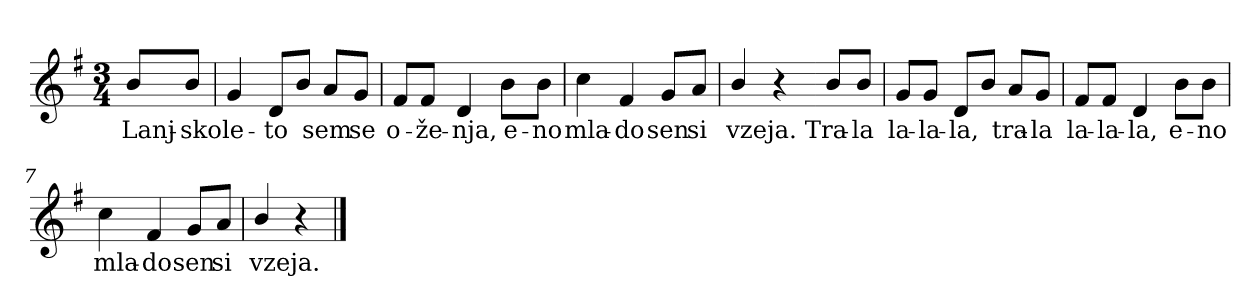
**kern	**text
*part1	*part1
*staff1	*staff1
*clefG2	*
*k[f#]	*
*G:	*
*M3/4	*
=	=
8b/L	Lanj-
8b/J	-sko
=1	=1
4g/	le-
8d/L	-to
8b/J	.
8a/L	sem
8g/J	se
=2	=2
8f#/L	o-
8f#/J	-že-
4d/	-nja,
8b\L	e-
8b\J	-no
=3	=3
4cc\	mla-
4f#/	-do
8g/L	sen
8a/J	si
=4	=4
4b/	vzeja.
4r	.
!!LO:LB:g=z
=4X1-	=4X1-
8b/L	Tra-
8b/J	-la
=5	=5
8g/L	la-
8g/J	-la-
8d/L	-la,
8b/J	.
8a/L	tra-
8g/J	-la
=6	=6
8f#/L	la-
8f#/J	-la-
4d/	-la,
8b\L	e-
8b\J	-no
=7	=7
4cc\	mla-
4f#/	-do
8g/L	sen
8a/J	si
=8	=8
4b/	vzeja.
4r	.
==	==
*-	*-
